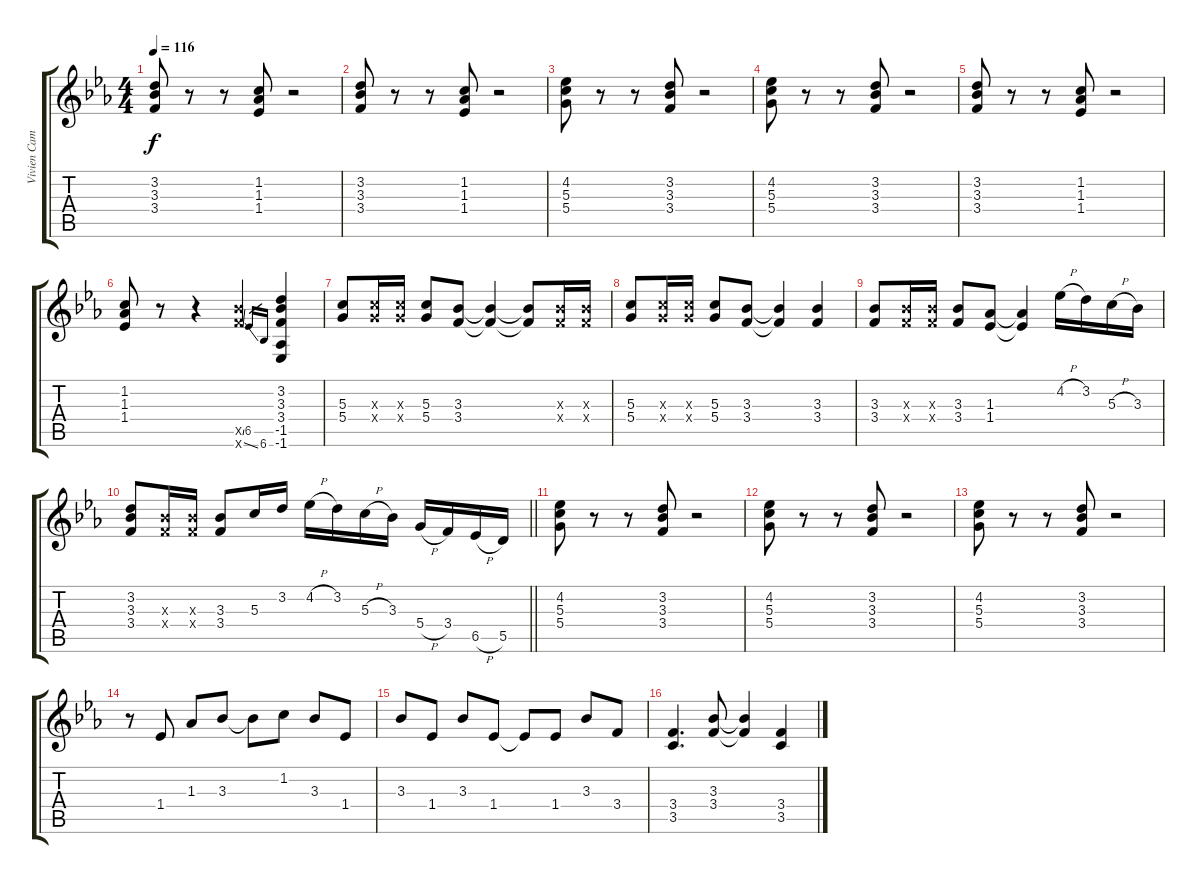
\track ("Vivien Campbell II" "Vivien Cam") {instrument distortionguitar}
\staff {score tabs}
\tuning (E4 B3 G3 D3 A2 E2) {hide}
\ts (4 4)
\tempo 116
\clef g2
\ks eb
(3.2 3.3 3.4).8{dy f} r.8 r.8 (1.2 1.3 1.4).8 r.2 |
(3.2 3.3 3.4).8 r.8 r.8 (1.2 1.3 1.4).8 r.2 |
(4.2 5.3 5.4).8 r.8 r.8 (3.2 3.3 3.4).8 r.2 |
(4.2 5.3 5.4).8 r.8 r.8 (3.2 3.3 3.4).8 r.2 |
(3.2 3.3 3.4).8 r.8 r.8 (1.2 1.3 1.4).8 r.2 |
(1.2 1.3 1.4).8 r.8 r.4 (13.5{ss x} 13.6{ss x}).4 6.5.16{gr} 6.6.16{gr} (3.2 3.3 3.4 -1.5 -1.6).4 |
(5.3 5.4).8 (5.3{x} 5.4{x}).16 (5.3{x} 5.4{x}).16 (5.3 5.4).8 (3.3 3.4).8 (3.3{t} 3.4{t}).4 (3.3{t} 3.4{t}).8 (3.3{x} 3.4{x}).16 (3.3{x} 3.4{x}).16 |
(5.3 5.4).8 (5.3{x} 5.4{x}).16 (5.3{x} 5.4{x}).16 (5.3 5.4).8 (3.3 3.4).8 (3.3{t} 3.4{t}).4 (3.3 3.4).4 |
(3.3 3.4).8 (3.3{x} 3.4{x}).16 (3.3{x} 3.4{x}).16 (3.3 3.4).8 (1.3 1.4).8 (1.3{t} 1.4{t}).4 4.2{h}.16 3.2.16 5.3{h}.16 3.3.16 |
\barLineRight lightlight
(3.2 3.3 3.4).8 (3.3{x} 3.4{x}).16 (3.3{x} 3.4{x}).16 (3.3 3.4).8 5.3.16 3.2.16 4.2{h}.16 3.2.16 5.3{h}.16 3.3.16 5.4{h}.16 3.4.16 6.5{h}.16 5.5.16 |
(4.2 5.3 5.4).8 r.8 r.8 (3.2 3.3 3.4).8 r.2 |
(4.2 5.3 5.4).8 r.8 r.8 (3.2 3.3 3.4).8 r.2 |
(4.2 5.3 5.4).8 r.8 r.8 (3.2 3.3 3.4).8 r.2 |
r.8 1.4.8 1.3.8 3.3.8 3.3{t}.8 1.2.8 3.3.8 1.4.8 |
3.3.8 1.4.8 3.3.8 1.4.8 1.4{t}.8 1.4.8 3.3.8 3.4.8 |
(3.4 3.5).4{d} (3.3 3.4).8 (3.3{t} 3.4{t}).4 (3.4 3.5).4
